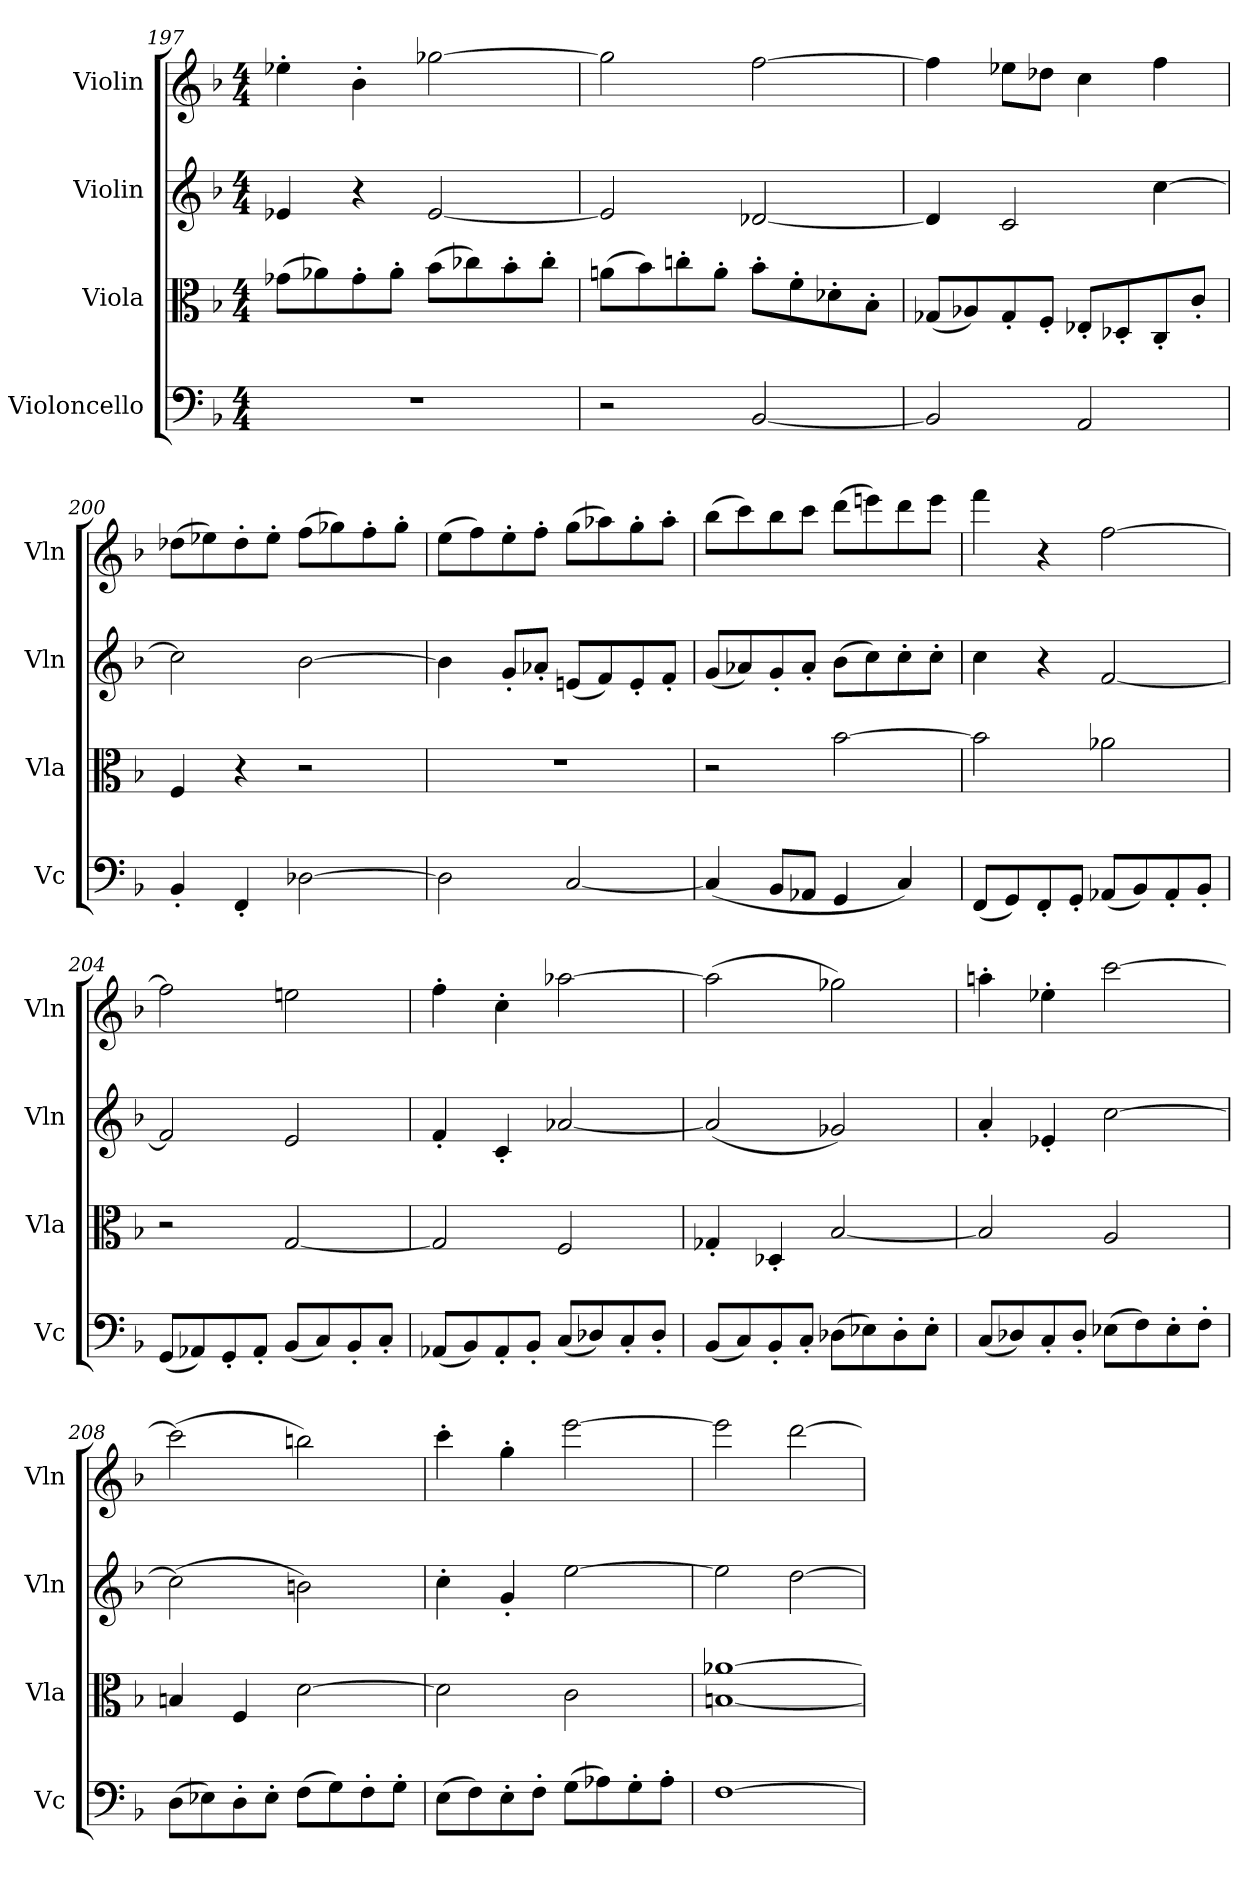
**kern	**kern	**kern	**kern
*part4	*part3	*part2	*part1
*staff4	*staff3	*staff2	*staff1
*I"Violoncello	*I"Viola	*I"Violin	*I"Violin
*I'Vc	*I'Vla	*I'Vln	*I'Vln
*clefF4	*clefC3	*clefG2	*clefG2
*k[b-]	*k[b-]	*k[b-]	*k[b-]
*F:	*F:	*F:	*F:
*M4/4	*M4/4	*M4/4	*M4/4
=197	=197	=197	=197
1r	(8g-X\L	4e-X/	4ee-X'\
.	8a-X\)	.	.
.	8g-'\	4r	4b-'\
.	8a-'\J	.	.
.	(8b-\L	[2e-/	[2gg-X\
.	8cc-X\)	.	.
.	8b-'\	.	.
.	8cc-'\J	.	.
=198	=198	=198	=198
2r	(8an\L	2e-/]	2gg-\]
.	8b-\)	.	.
.	8ccn'\	.	.
.	8a'\J	.	.
[2BB-/	8b-'\L	[2d-X/	[2ff\
.	8f'\	.	.
.	8d-X'\	.	.
.	8B-'\J	.	.
=199	=199	=199	=199
2BB-/]	(8G-X/L	4d-/]	4ff\]
.	8A-X/)	.	.
.	8G-'/	2c/	8ee-X\L
.	8F'/J	.	8dd-X\J
2AA/	8E-X'/L	.	4cc\
.	8D-X'/	.	.
.	8C'/	[4cc\	4ff\
.	8c'/J	.	.
=200	=200	=200	=200
4BB-'/	4F/	2cc\]	(8dd-X\L
.	.	.	8ee-X\)
4FF'/	4r	.	8dd-'\
.	.	.	8ee-'\J
[2D-X\	2r	[2b-\	(8ff\L
.	.	.	8gg-X\)
.	.	.	8ff'\
.	.	.	8gg-'\J
=201	=201	=201	=201
2D-\]	1r	4b-\]	(8ee\L
.	.	.	8ff\)
.	.	8g'/L	8ee'\
.	.	8a-X'/J	8ff'\J
[2C/	.	(8en/L	(8gg\L
.	.	8f/)	8aa-X\)
.	.	8e'/	8gg'\
.	.	8f'/J	8aa-'\J
=202	=202	=202	=202
(4C/]	2r	(8g/L	(8bb-\L
.	.	8a-X/)	8ccc\)
8BB-/L	.	8g'/	8bb-\
8AA-X/J	.	8a-'/J	8ccc\J
4GG/	[2b-\	(8b-\L	(8ddd\L
.	.	8cc\)	8eeen\)
4C/)	.	8cc'\	8ddd\
.	.	8cc'\J	8eee\J
=203	=203	=203	=203
(8FF/L	2b-\]	4cc\	4fff\
8GG/)	.	.	.
8FF'/	.	4r	4r
8GG'/J	.	.	.
(8AA-X/L	2a-X\	[2f/	[2ff\
8BB-/)	.	.	.
8AA-'/	.	.	.
8BB-'/J	.	.	.
=204	=204	=204	=204
(8GG/L	2r	2f/]	2ff\]
8AA-X/)	.	.	.
8GG'/	.	.	.
8AA-'/J	.	.	.
(8BB-/L	[2G/	2e/	2een\
8C/)	.	.	.
8BB-'/	.	.	.
8C'/J	.	.	.
=205	=205	=205	=205
(8AA-X/L	2G/]	4f'/	4ff'\
8BB-/)	.	.	.
8AA-'/	.	4c'/	4cc'\
8BB-'/J	.	.	.
(8C/L	2F/	[2a-X/	[2aa-X\
8D-X/)	.	.	.
8C'/	.	.	.
8D-'/J	.	.	.
=206	=206	=206	=206
(8BB-/L	4G-X'/	(2a-/]	(2aa-\]
8C/)	.	.	.
8BB-'/	4D-X'/	.	.
8C'/J	.	.	.
(8D-X\L	[2B-/	2g-X/)	2gg-X\)
8E-X\)	.	.	.
8D-'\	.	.	.
8E-'\J	.	.	.
=207	=207	=207	=207
(8C/L	2B-/]	4a'/	4aan'\
8D-X/)	.	.	.
8C'/	.	4e-X'/	4ee-X'\
8D-'/J	.	.	.
(8E-X\L	2A/	[2cc\	[2ccc\
8F\)	.	.	.
8E-'\	.	.	.
8F'\J	.	.	.
=208	=208	=208	=208
(8D\L	4Bn/	(2cc\]	(2ccc\]
8E-X\)	.	.	.
8D'\	4F/	.	.
8E-'\J	.	.	.
(8F\L	[2d\	2bn\)	2bbn\)
8G\)	.	.	.
8F'\	.	.	.
8G'\J	.	.	.
=209	=209	=209	=209
(8E\L	2d\]	4cc'\	4ccc'\
8F\)	.	.	.
8E'\	.	4g'/	4gg'\
8F'\J	.	.	.
(8G\L	2c\	[2ee\	[2eee\
8A-X\)	.	.	.
8G'\	.	.	.
8A-'\J	.	.	.
=210	=210	=210	=210
[1F	[1Bn [1a-X	2ee\]	2eee\]
.	.	[2dd\	[2ddd\
=	=	=	=
*-	*-	*-	*-
